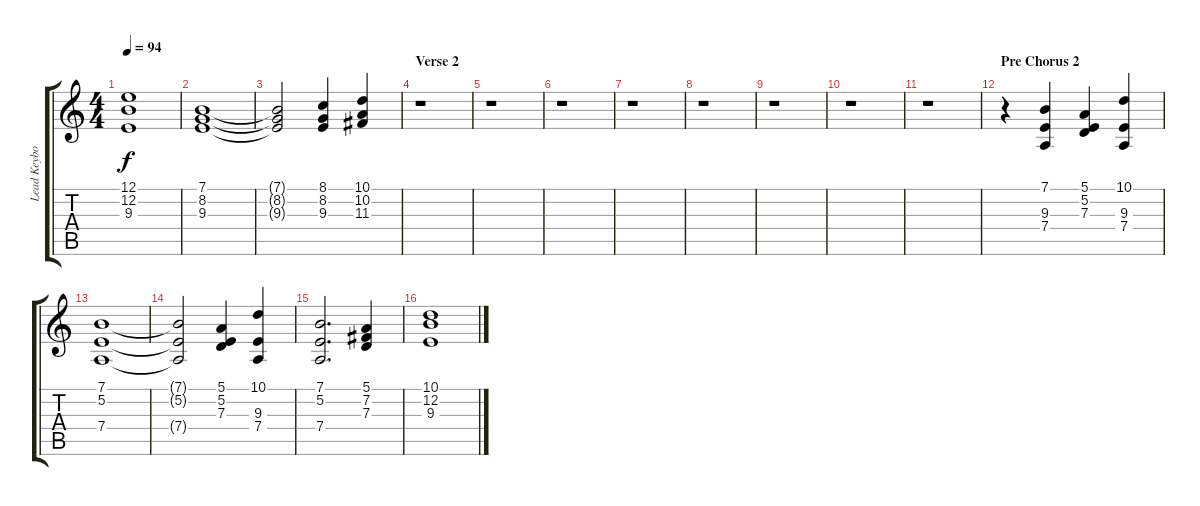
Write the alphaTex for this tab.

\track ("Lead Keyboard" "Lead Keybo") {instrument stringensemble1}
\staff {score tabs}
\tuning (E4 B3 G3 D3 A2 E2) {hide}
\ts (4 4)
\tempo 94
\clef g2
\ks c
(12.1{t} 12.2{t} 9.3{t}).1{dy f} |
(7.1 8.2 9.3).1 |
(7.1{t} 8.2{t} 9.3{t}).2 (8.1 8.2 9.3).4 (10.1 10.2 11.3).4 |
\section ("" "Verse 2")
r.1 |
r.1 |
r.1 |
r.1 |
r.1 |
r.1 |
r.1 |
r.1 |
\section ("" "Pre Chorus 2")
r.4 (7.1 9.3 7.4).4 (5.1 5.2 7.3).4 (10.1 9.3 7.4).4 |
(7.1 5.2 7.4).1 |
(7.1{t} 5.2{t} 7.4{t}).2 (5.1 5.2 7.3).4 (10.1 9.3 7.4).4 |
(7.1 5.2 7.4).2{d} (5.1 7.2 7.3).4 |
(10.1 12.2 9.3).1
